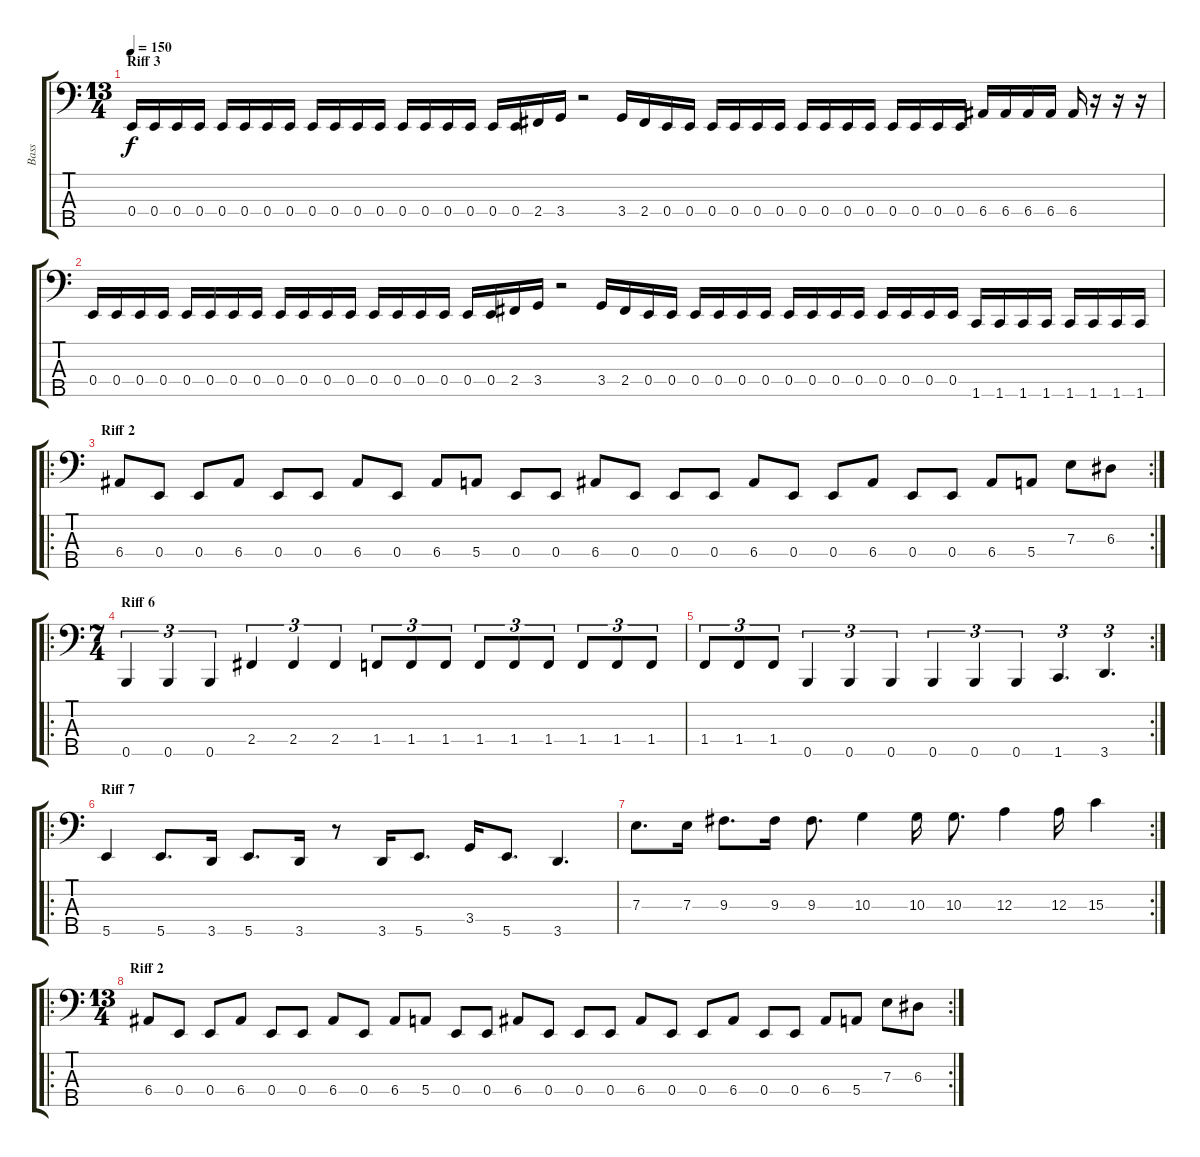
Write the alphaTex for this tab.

\track ("Bass" "Bass") {instrument electricbassfinger}
\staff {score tabs}
\tuning (G2 D2 A1 E1 B0) {hide}
\ts (13 4)
\section ("" "Riff 3")
\tempo 150
\clef f4
\ks c
0.4.16{dy f} 0.4.16 0.4.16 0.4.16 0.4.16 0.4.16 0.4.16 0.4.16 0.4.16 0.4.16 0.4.16 0.4.16 0.4.16 0.4.16 0.4.16 0.4.16 0.4.16 0.4.16 2.4.16 3.4.16 r.2 3.4.16 2.4.16 0.4.16 0.4.16 0.4.16 0.4.16 0.4.16 0.4.16 0.4.16 0.4.16 0.4.16 0.4.16 0.4.16 0.4.16 0.4.16 0.4.16 6.4.16 6.4.16 6.4.16 6.4.16 6.4.16 r.16 r.16 r.16 |
0.4.16 0.4.16 0.4.16 0.4.16 0.4.16 0.4.16 0.4.16 0.4.16 0.4.16 0.4.16 0.4.16 0.4.16 0.4.16 0.4.16 0.4.16 0.4.16 0.4.16 0.4.16 2.4.16 3.4.16 r.2 3.4.16 2.4.16 0.4.16 0.4.16 0.4.16 0.4.16 0.4.16 0.4.16 0.4.16 0.4.16 0.4.16 0.4.16 0.4.16 0.4.16 0.4.16 0.4.16 1.5.16 1.5.16 1.5.16 1.5.16 1.5.16 1.5.16 1.5.16 1.5.16 |
\ro
\rc 2
\section ("" "Riff 2")
6.4.8 0.4.8 0.4.8 6.4.8 0.4.8 0.4.8 6.4.8 0.4.8 6.4.8 5.4.8 0.4.8 0.4.8 6.4.8 0.4.8 0.4.8 0.4.8 6.4.8 0.4.8 0.4.8 6.4.8 0.4.8 0.4.8 6.4.8 5.4.8 7.3.8 6.3.8 |
\ro
\ts (7 4)
\section ("" "Riff 6")
0.5.4{tu (3 2)} 0.5.4{tu (3 2)} 0.5.4{tu (3 2)} 2.4.4{tu (3 2)} 2.4.4{tu (3 2)} 2.4.4{tu (3 2)} 1.4.8{tu (3 2)} 1.4.8{tu (3 2)} 1.4.8{tu (3 2)} 1.4.8{tu (3 2)} 1.4.8{tu (3 2)} 1.4.8{tu (3 2)} 1.4.8{tu (3 2)} 1.4.8{tu (3 2)} 1.4.8{tu (3 2)} |
\rc 2
1.4.8{tu (3 2)} 1.4.8{tu (3 2)} 1.4.8{tu (3 2)} 0.5.4{tu (3 2)} 0.5.4{tu (3 2)} 0.5.4{tu (3 2)} 0.5.4{tu (3 2)} 0.5.4{tu (3 2)} 0.5.4{tu (3 2)} 1.5.4{d tu (3 2)} 3.5.4{d tu (3 2)} |
\ro
\section ("" "Riff 7")
5.5.4 5.5.8{d} 3.5.16 5.5.8{d} 3.5.16 r.8 3.5.16 5.5.8{d} 3.4.16 5.5.8{d} 3.5.4{d} |
\rc 2
7.3.8{d} 7.3.16 9.3.8{d} 9.3.16 9.3.8{d} 10.3.4 10.3.16 10.3.8{d} 12.3.4 12.3.16 15.3.4 |
\ro
\rc 2
\ts (13 4)
\section ("" "Riff 2")
6.4.8 0.4.8 0.4.8 6.4.8 0.4.8 0.4.8 6.4.8 0.4.8 6.4.8 5.4.8 0.4.8 0.4.8 6.4.8 0.4.8 0.4.8 0.4.8 6.4.8 0.4.8 0.4.8 6.4.8 0.4.8 0.4.8 6.4.8 5.4.8 7.3.8 6.3.8
